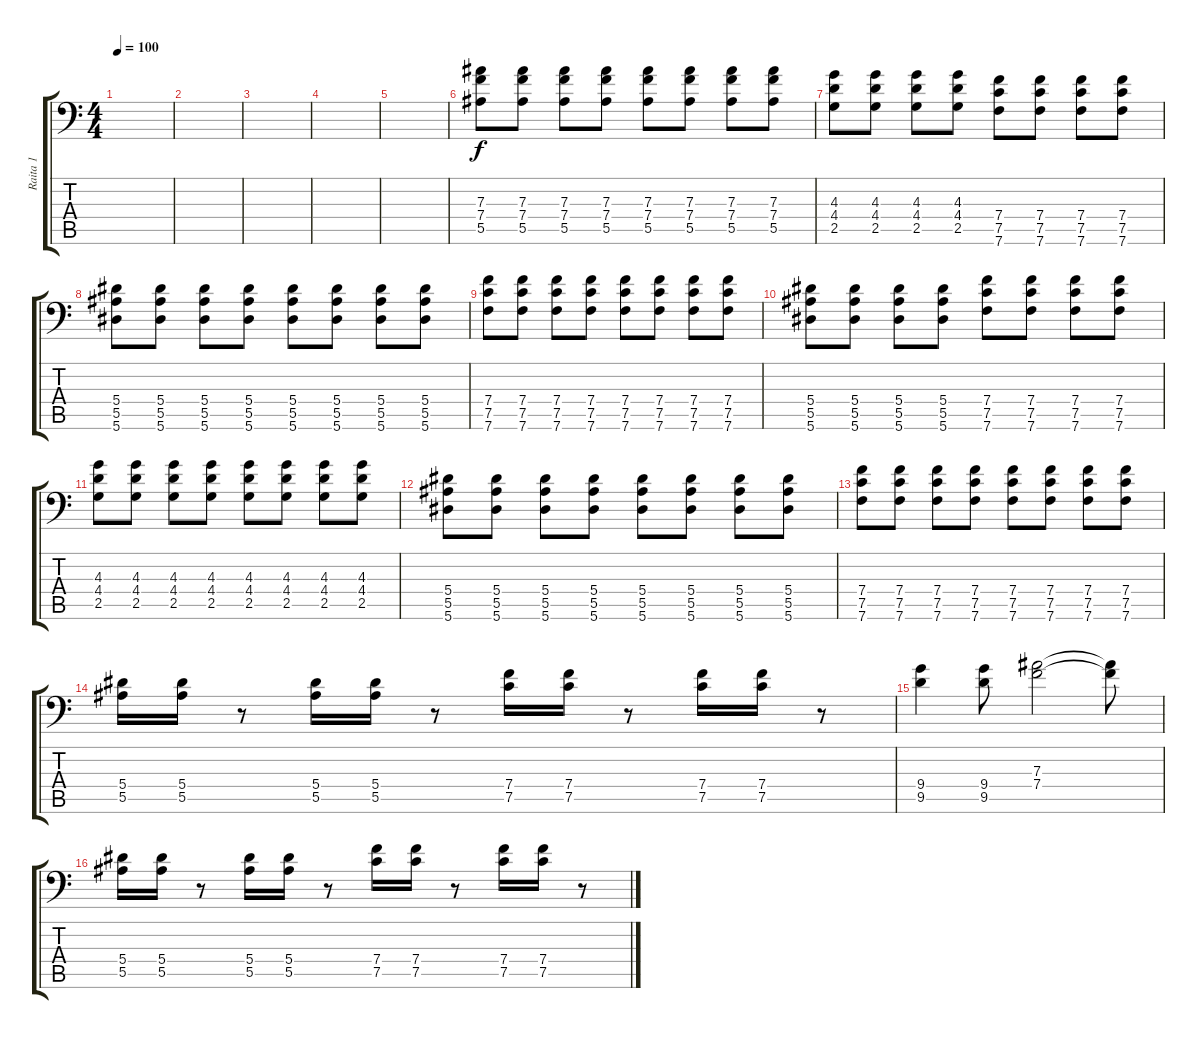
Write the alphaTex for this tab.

\track ("Raita 1" "Raita 1") {instrument distortionguitar}
\staff {score tabs}
\tuning (C4 G3 Eb3 Bb2 F2 Bb1) {hide}
\ts (4 4)
\tempo 100
\clef f4
\ks c
|
|
|
|
|
(7.3 7.4 5.5).8 (7.3 7.4 5.5).8 (7.3 7.4 5.5).8 (7.3 7.4 5.5).8 (7.3 7.4 5.5).8 (7.3 7.4 5.5).8 (7.3 7.4 5.5).8 (7.3 7.4 5.5).8 |
(4.3 4.4 2.5).8 (4.3 4.4 2.5).8 (4.3 4.4 2.5).8 (4.3 4.4 2.5).8 (7.4 7.5 7.6).8 (7.4 7.5 7.6).8 (7.4 7.5 7.6).8 (7.4 7.5 7.6).8 |
(5.4 5.5 5.6).8 (5.4 5.5 5.6).8 (5.4 5.5 5.6).8 (5.4 5.5 5.6).8 (5.4 5.5 5.6).8 (5.4 5.5 5.6).8 (5.4 5.5 5.6).8 (5.4 5.5 5.6).8 |
(7.4 7.5 7.6).8 (7.4 7.5 7.6).8 (7.4 7.5 7.6).8 (7.4 7.5 7.6).8 (7.4 7.5 7.6).8 (7.4 7.5 7.6).8 (7.4 7.5 7.6).8 (7.4 7.5 7.6).8 |
(5.4 5.5 5.6).8 (5.4 5.5 5.6).8 (5.4 5.5 5.6).8 (5.4 5.5 5.6).8 (7.4 7.5 7.6).8 (7.4 7.5 7.6).8 (7.4 7.5 7.6).8 (7.4 7.5 7.6).8 |
(4.3 4.4 2.5).8 (4.3 4.4 2.5).8 (4.3 4.4 2.5).8 (4.3 4.4 2.5).8 (4.3 4.4 2.5).8 (4.3 4.4 2.5).8 (4.3 4.4 2.5).8 (4.3 4.4 2.5).8 |
(5.4 5.5 5.6).8 (5.4 5.5 5.6).8 (5.4 5.5 5.6).8 (5.4 5.5 5.6).8 (5.4 5.5 5.6).8 (5.4 5.5 5.6).8 (5.4 5.5 5.6).8 (5.4 5.5 5.6).8 |
(7.4 7.5 7.6).8 (7.4 7.5 7.6).8 (7.4 7.5 7.6).8 (7.4 7.5 7.6).8 (7.4 7.5 7.6).8 (7.4 7.5 7.6).8 (7.4 7.5 7.6).8 (7.4 7.5 7.6).8 |
(5.4 5.5).16 (5.4 5.5).16 r.8 (5.4 5.5).16 (5.4 5.5).16 r.8 (7.4 7.5).16 (7.4 7.5).16 r.8 (7.4 7.5).16 (7.4 7.5).16 r.8 |
(9.4 9.5).4 (9.4 9.5).8 (7.3 7.4).2 (7.3{t} 7.4{t}).8 |
(5.4 5.5).16 (5.4 5.5).16 r.8 (5.4 5.5).16 (5.4 5.5).16 r.8 (7.4 7.5).16 (7.4 7.5).16 r.8 (7.4 7.5).16 (7.4 7.5).16 r.8
